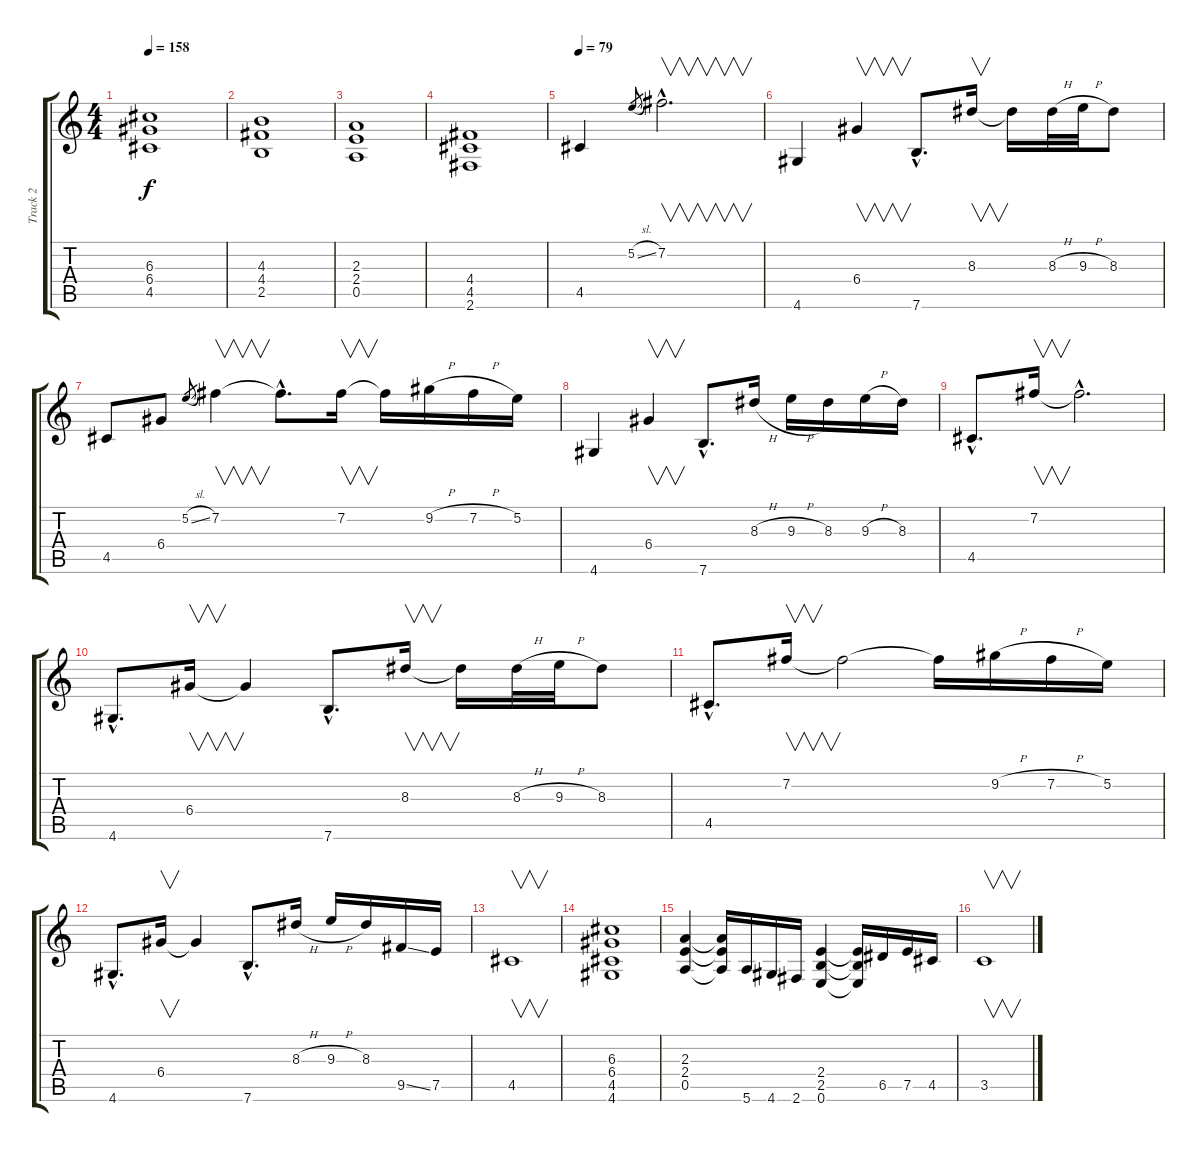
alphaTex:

\track ("Track 2" "Track 2") {instrument distortionguitar}
\staff {score tabs}
\tuning (E4 B3 G3 D3 A2 E2) {hide}
\ts (4 4)
\tempo 158
\clef g2
\ks c
(6.3 6.4 4.5).1{dy f} |
(4.3 4.4 2.5).1 |
(2.3 2.4 0.5).1 |
(4.4 4.5 2.6).1 |
\tempo 79
4.5.4 5.2{sl}.8{gr} 7.2{hac}.2{v d} |
4.6.4 6.4.4{v} 7.6{hac}.8{d} 8.3.16{v} 8.3{t}.16 8.3{h}.32 9.3{h}.32 8.3.8 |
4.5.8 6.4.8 5.2{sl}.8{gr} 7.2.4{v} 7.2{hac t}.8{d} 7.2.16{v} 7.2{t}.16 9.2{h}.16 7.2{h}.16 5.2.16 |
4.6.4 6.4.4{v} 7.6{hac}.8{d} 8.3{h}.16 9.3{h}.16 8.3.16 9.3{h}.16 8.3.16 |
4.5{hac}.8{d} 7.2.16{v} 7.2{hac t}.2{d} |
4.6{hac}.8{d} 6.4.16{v} 6.4{t}.4 7.6{hac}.8{d} 8.3.16{v} 8.3{t}.16 8.3{h}.32 9.3{h}.32 8.3.8 |
4.5{hac}.8{d} 7.2.16{v} 7.2{t}.2 7.2{t}.16 9.2{h}.16 7.2{h}.16 5.2.16 |
4.6{hac}.8{d} 6.4.16{v} 6.4{t}.4 7.6{hac}.8{d} 8.3{h}.16 9.3{h}.16 8.3.16 9.5{ss}.16 7.5.16 |
4.5.1{v} |
(6.3 6.4 4.5 4.6).1 |
(2.3 2.4 0.5).4 (2.3{t} 2.4{t} 0.5{t}).16 5.6.16 4.6.16 2.6.16 (2.4 2.5 0.6).4 (2.4{t} 2.5{t} 0.6{t}).16 6.5.16 7.5.16 4.5.16 |
3.5.1{v}
